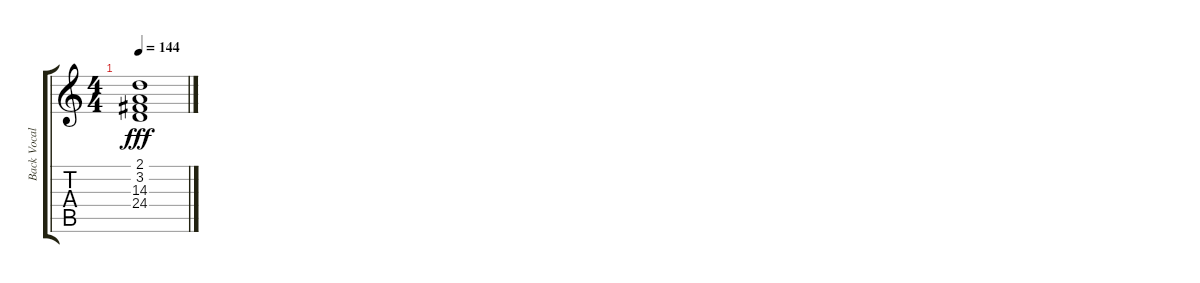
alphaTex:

\track ("Back Vocals" "Back Vocal") {instrument choiraahs}
\staff {score tabs}
\tuning (E4 B3 G3 D3 A2 E2) {hide}
\ts (4 4)
\tempo 144
\clef g2
\ks c
(2.1{t} 3.2{t} 14.3{t} 24.4{t}).1{dy fff}
